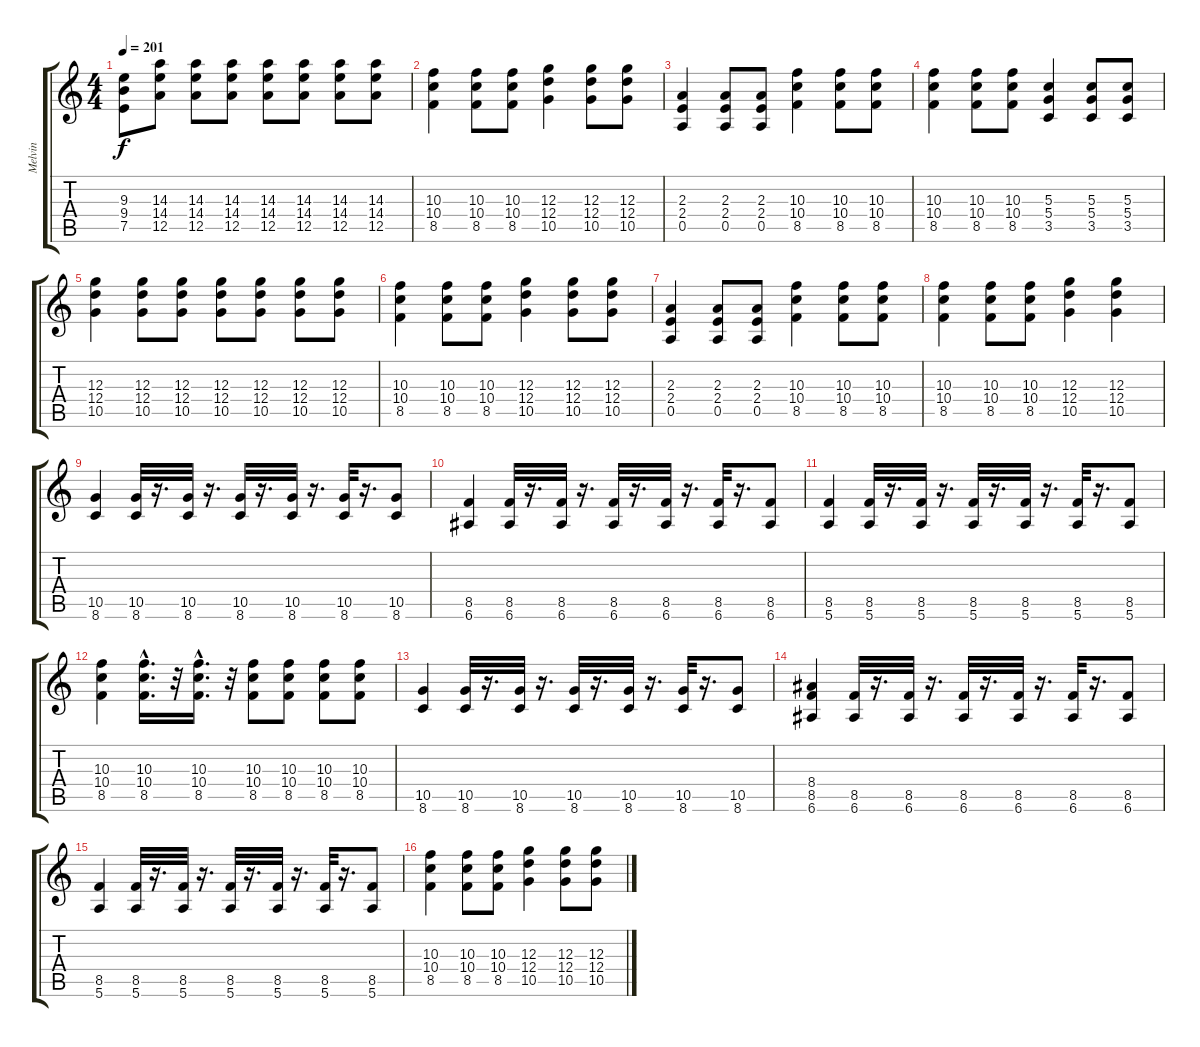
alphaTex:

\track ("Melvin" "Melvin") {instrument distortionguitar}
\staff {score tabs}
\tuning (E4 B3 G3 D3 A2 E2) {hide}
\ts (4 4)
\tempo 201
\clef g2
\ks c
(9.3 9.4 7.5).8{dy f} (14.3 14.4 12.5).8 (14.3 14.4 12.5).8 (14.3 14.4 12.5).8 (14.3 14.4 12.5).8 (14.3 14.4 12.5).8 (14.3 14.4 12.5).8 (14.3 14.4 12.5).8 |
(10.3 10.4 8.5).4 (10.3 10.4 8.5).8 (10.3 10.4 8.5).8 (12.3 12.4 10.5).4 (12.3 12.4 10.5).8 (12.3 12.4 10.5).8 |
(2.3 2.4 0.5).4 (2.3 2.4 0.5).8 (2.3 2.4 0.5).8 (10.3 10.4 8.5).4 (10.3 10.4 8.5).8 (10.3 10.4 8.5).8 |
(10.3 10.4 8.5).4 (10.3 10.4 8.5).8 (10.3 10.4 8.5).8 (5.3 5.4 3.5).4 (5.3 5.4 3.5).8 (5.3 5.4 3.5).8 |
(12.3 12.4 10.5).4 (12.3 12.4 10.5).8 (12.3 12.4 10.5).8 (12.3 12.4 10.5).8 (12.3 12.4 10.5).8 (12.3 12.4 10.5).8 (12.3 12.4 10.5).8 |
(10.3 10.4 8.5).4 (10.3 10.4 8.5).8 (10.3 10.4 8.5).8 (12.3 12.4 10.5).4 (12.3 12.4 10.5).8 (12.3 12.4 10.5).8 |
(2.3 2.4 0.5).4 (2.3 2.4 0.5).8 (2.3 2.4 0.5).8 (10.3 10.4 8.5).4 (10.3 10.4 8.5).8 (10.3 10.4 8.5).8 |
(10.3 10.4 8.5).4 (10.3 10.4 8.5).8 (10.3 10.4 8.5).8 (12.3 12.4 10.5).4 (12.3 12.4 10.5).4 |
(10.5 8.6).4 (10.5 8.6).32 r.16{d} (10.5 8.6).32 r.16{d} (10.5 8.6).32 r.16{d} (10.5 8.6).32 r.16{d} (10.5 8.6).32 r.16{d} (10.5 8.6).8 |
(8.5 6.6).4 (8.5 6.6).32 r.16{d} (8.5 6.6).32 r.16{d} (8.5 6.6).32 r.16{d} (8.5 6.6).32 r.16{d} (8.5 6.6).32 r.16{d} (8.5 6.6).8 |
(8.5 5.6).4 (8.5 5.6).32 r.16{d} (8.5 5.6).32 r.16{d} (8.5 5.6).32 r.16{d} (8.5 5.6).32 r.16{d} (8.5 5.6).32 r.16{d} (8.5 5.6).8 |
(10.3 10.4 8.5).4 (10.3{hac} 10.4{hac} 8.5{hac}).16{d} r.32 (10.3{hac} 10.4{hac} 8.5{hac}).16{d} r.32 (10.3 10.4 8.5).8 (10.3 10.4 8.5).8 (10.3 10.4 8.5).8 (10.3 10.4 8.5).8 |
(10.5 8.6).4 (10.5 8.6).32 r.16{d} (10.5 8.6).32 r.16{d} (10.5 8.6).32 r.16{d} (10.5 8.6).32 r.16{d} (10.5 8.6).32 r.16{d} (10.5 8.6).8 |
(8.4 8.5 6.6).4 (8.5 6.6).32 r.16{d} (8.5 6.6).32 r.16{d} (8.5 6.6).32 r.16{d} (8.5 6.6).32 r.16{d} (8.5 6.6).32 r.16{d} (8.5 6.6).8 |
(8.5 5.6).4 (8.5 5.6).32 r.16{d} (8.5 5.6).32 r.16{d} (8.5 5.6).32 r.16{d} (8.5 5.6).32 r.16{d} (8.5 5.6).32 r.16{d} (8.5 5.6).8 |
(10.3 10.4 8.5).4 (10.3 10.4 8.5).8 (10.3 10.4 8.5).8 (12.3 12.4 10.5).4 (12.3 12.4 10.5).8 (12.3 12.4 10.5).8
